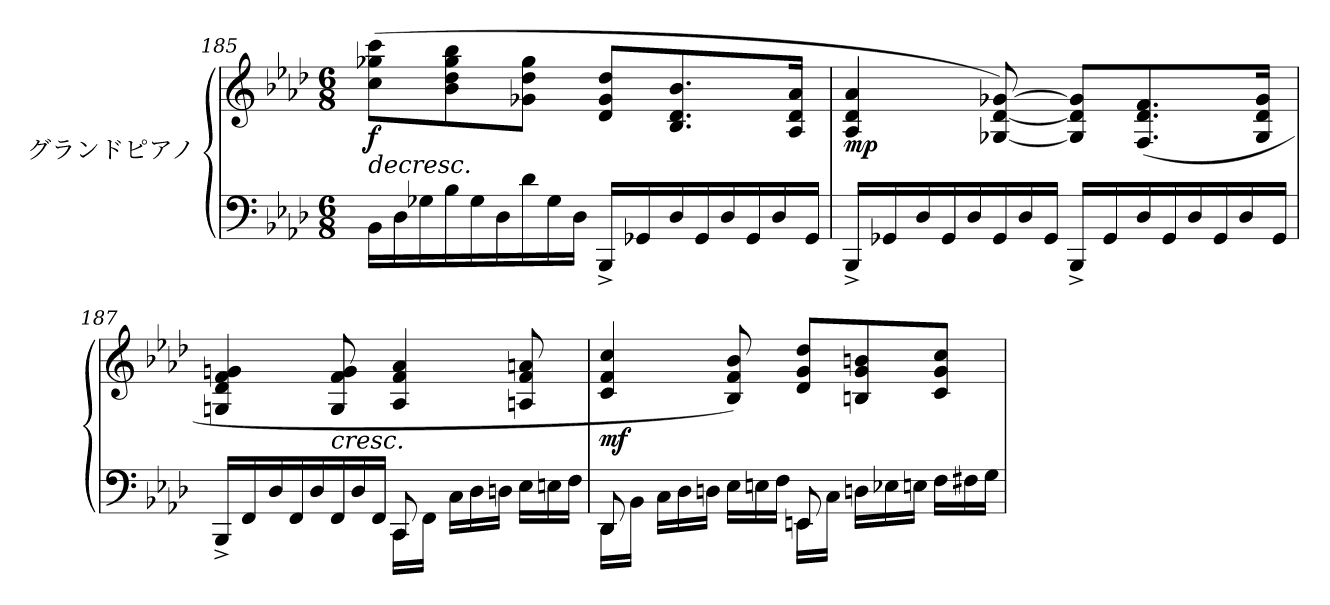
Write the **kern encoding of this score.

**kern	**kern	**dynam
*part1	*part1	*part1
*staff2	*staff1	*staff1/2
*I"グランドピアノ	*	*
!!LO:LB:g=z
*clefF4	*clefG2	*
*k[b-e-a-d-]	*k[b-e-a-d-]	*
*M6/8	*M6/8	*
*Xtuplet	*	*
=185	=185	=185
!	!	!LO:HP:b
!	!	!LO:DY:n=1:b
24BB-\LL	(>8cc\ 8gg-X\ 8ccc\L	> f
24D-\	.	.
24G-X\	.	.
24B-\	8b-\ 8dd-\ 8gg-\ 8bb-\	.
24G-\	.	.
24D-\	.	.
24d-\	8g-X\ 8dd-\ 8gg-\J	.
24G-\	.	.
24D-\JJ	.	.
16BBB-^/LL	8d-/ 8g-/ 8dd-/L	.
16GG-X/	.	.
24D-/	8.B-/ 8.d-/ 8.b-/	.
24GG-/	.	.
24D-/	.	.
24GG-/	.	.
24D-/	.	.
.	16A-/ 16d-/ 16a-/Jk	.
24GG-/JJ	.	.
=186	=186	=186
!	!	!LO:DY:b
16BBB-^/LL	4A-/ 4d-/ 4a-/	mp
16GG-X/	.	.
24D-/	.	.
24GG-/	.	.
24D-/	.	.
24GG-/	[8G-X/ [8d-/ [8g-X/)	.
24D-/	.	.
24GG-/JJ	.	.
16BBB-^/LL	8G-/] 8d-/] 8g-/]L	.
16GG-/	.	.
24D-/	(>8.F/ 8.d-/ 8.f/	.
24GG-/	.	.
24D-/	.	.
24GG-/	.	.
24D-/	.	.
.	16G-/ 16d-/ 16g-/Jk	.
24GG-/JJ	.	.
!!LO:LB:g=z
=187	=187	=187
*^	*	*
16BBB-^/LL	4.ryy	4Gn/ 4d-/ 4f/ 4gn/	.
16FF/	.	.	.
24D-/	.	.	.
24FF/	.	.	.
24D-/	.	.	.
!	!	!LO:TX:b:i:t=cresc.	!
24FF/	.	8G/ 8f/ 8g/	.
24D-/	.	.	.
24FF/JJ	.	.	.
8CC/	16CC\LL	4A-/ 4f/ 4a-/	.
.	16FF\JJ	.	.
24C\LL	4rGGyy	.	.
24D-\	.	.	.
24Dn\JJ	.	.	.
24E-\LL	.	8An/ 8f/ 8an/	.
24En\	.	.	.
24F\JJ	.	.	.
*v	*v	*	*
.	.	]
=188	=188	=188
*^	*	*
!	!	!	!LO:DY:b
8DD-/	16DD-\LL	4c/ 4f/ 4cc/	mf
.	16BB-\JJ	.	.
24C\LL	4rGGyy	.	.
24D-\	.	.	.
24Dn\JJ	.	.	.
24E-\LL	.	8B-/ 8f/ 8b-/)	.
24En\	.	.	.
24F\JJ	.	.	.
8EEn/	16EE\LL	8d-/ 8g/ 8dd-/L	.
.	16C\JJ	.	.
24Dn\LL	4rGGyy	8Bn/ 8g/ 8bn/	.
24E-X\	.	.	.
24En\JJ	.	.	.
24F\LL	.	8c/ 8g/ 8cc/J	.
24F#X\	.	.	.
24G\JJ	.	.	.
*v	*v	*	*
=	=	=
*-	*-	*-
